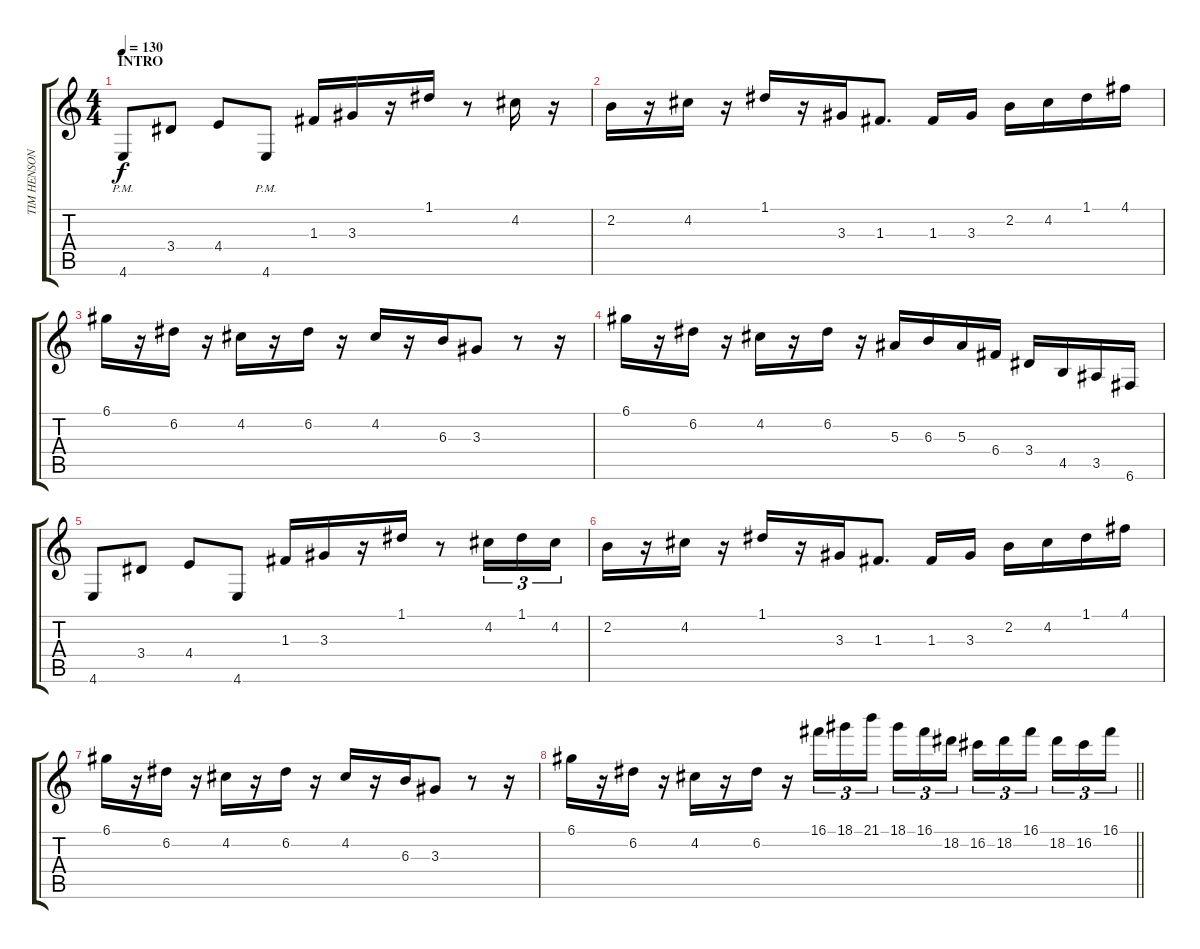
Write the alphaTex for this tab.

\track ("TIM HENSON " "TIM HENSON") {instrument distortionguitar}
\staff {score tabs}
\tuning (D4 A3 F3 C3 G2 C2) {hide}
\ts (4 4)
\section ("" "INTRO")
\tempo 130
\clef g2
\ks c
4.6{pm}.8{dy f} 3.4.8 4.4.8 4.6{pm}.8 1.3.16 3.3.16 r.16 1.1.16 r.8 4.2.16 r.16 |
2.2.16 r.16 4.2.16 r.16 1.1.16 r.16 3.3.16 1.3.8{d} 1.3.16 3.3.16 2.2.16 4.2.16 1.1.16 4.1.16 |
6.1.16 r.16 6.2.16 r.16 4.2.16 r.16 6.2.16 r.16 4.2.16 r.16 6.3.16 3.3.8 r.8 r.16 |
6.1.16 r.16 6.2.16 r.16 4.2.16 r.16 6.2.16 r.16 5.3.16 6.3.16 5.3.16 6.4.16 3.4.16 4.5.16 3.5.16 6.6.16 |
4.6.8 3.4.8 4.4.8 4.6.8 1.3.16 3.3.16 r.16 1.1.16 r.8 4.2.16{tu (3 2)} 1.1.16{tu (3 2)} 4.2.16{tu (3 2)} |
2.2.16 r.16 4.2.16 r.16 1.1.16 r.16 3.3.16 1.3.8{d} 1.3.16 3.3.16 2.2.16 4.2.16 1.1.16 4.1.16 |
6.1.16 r.16 6.2.16 r.16 4.2.16 r.16 6.2.16 r.16 4.2.16 r.16 6.3.16 3.3.8 r.8 r.16 |
\barLineRight lightlight
6.1.16 r.16 6.2.16 r.16 4.2.16 r.16 6.2.16 r.16 16.1.16{tu (3 2)} 18.1.16{tu (3 2)} 21.1.16{tu (3 2) beam splitsecondary} 18.1.16{tu (3 2)} 16.1.16{tu (3 2)} 18.2.16{tu (3 2)} 16.2.16{tu (3 2)} 18.2.16{tu (3 2)} 16.1.16{tu (3 2) beam splitsecondary} 18.2.16{tu (3 2)} 16.2.16{tu (3 2)} 16.1.16{tu (3 2)}
